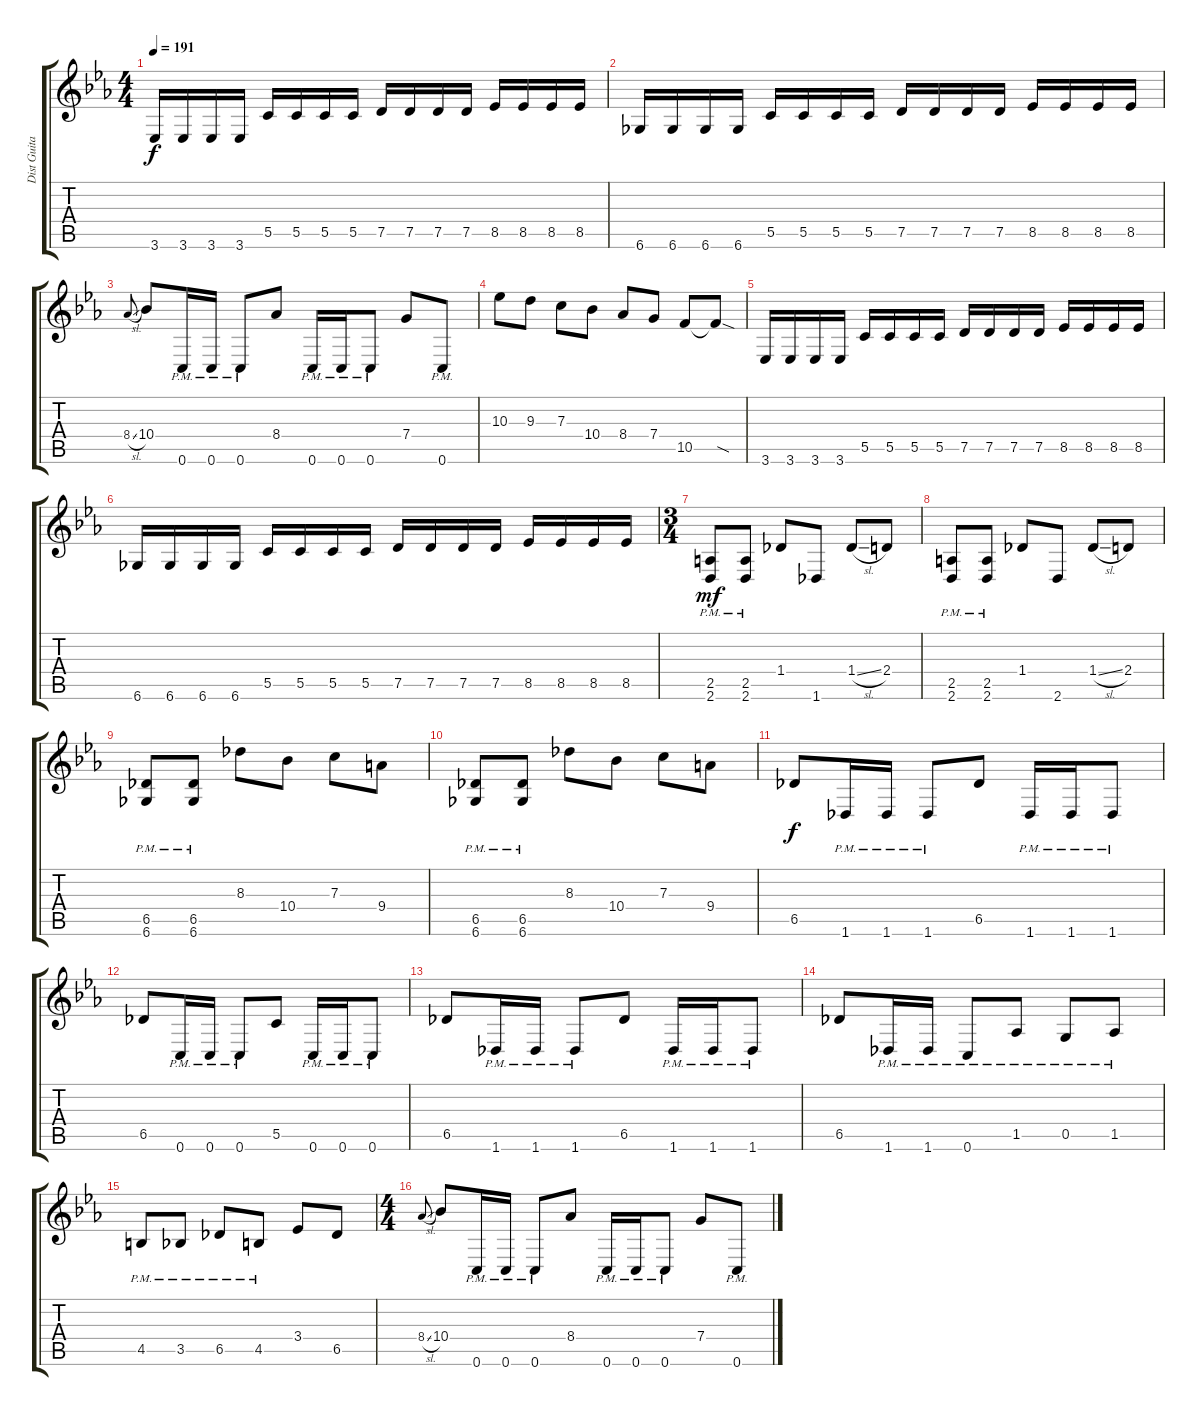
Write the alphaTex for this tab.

\track ("Dist Guitar Right" "Dist Guita") {instrument distortionguitar}
\staff {score tabs}
\tuning (D4 A3 F3 C3 G2 C2) {hide}
\ts (4 4)
\tempo 191
\clef g2
\ks cminor
3.6.16{dy f} 3.6.16 3.6.16 3.6.16 5.5.16 5.5.16 5.5.16 5.5.16 7.5.16 7.5.16 7.5.16 7.5.16 8.5.16 8.5.16 8.5.16 8.5.16 |
6.6.16 6.6.16 6.6.16 6.6.16 5.5.16 5.5.16 5.5.16 5.5.16 7.5.16 7.5.16 7.5.16 7.5.16 8.5.16 8.5.16 8.5.16 8.5.16 |
8.4{sl}.8{gr onbeat} 10.4.8 0.6{pm}.16 0.6{pm}.16 0.6{pm}.8 8.4.8 0.6{pm}.16 0.6{pm}.16 0.6{pm}.8 7.4.8 0.6{pm}.8 |
10.3.8 9.3.8 7.3.8 10.4.8 8.4.8 7.4.8 10.5.8 10.5{sod t}.8 |
3.6.16 3.6.16 3.6.16 3.6.16 5.5.16 5.5.16 5.5.16 5.5.16 7.5.16 7.5.16 7.5.16 7.5.16 8.5.16 8.5.16 8.5.16 8.5.16 |
6.6.16 6.6.16 6.6.16 6.6.16 5.5.16 5.5.16 5.5.16 5.5.16 7.5.16 7.5.16 7.5.16 7.5.16 8.5.16 8.5.16 8.5.16 8.5.16 |
\ts (3 4)
(2.5{pm} 2.6{pm}).8{dy mf} (2.5{pm} 2.6{pm}).8 1.4.8 1.6.8 1.4{sl}.8 2.4.8 |
(2.5{pm} 2.6{pm}).8 (2.5{pm} 2.6{pm}).8 1.4.8 2.6.8 1.4{sl}.8 2.4.8 |
(6.5{pm} 6.6{pm}).8 (6.5{pm} 6.6{pm}).8 8.3.8 10.4.8 7.3.8 9.4.8 |
(6.5{pm} 6.6{pm}).8 (6.5{pm} 6.6{pm}).8 8.3.8 10.4.8 7.3.8 9.4.8 |
6.5.8{dy f} 1.6{pm}.16 1.6{pm}.16 1.6{pm}.8 6.5.8 1.6{pm}.16 1.6{pm}.16 1.6{pm}.8 |
6.5.8 0.6{pm}.16 0.6{pm}.16 0.6{pm}.8 5.5.8 0.6{pm}.16 0.6{pm}.16 0.6{pm}.8 |
6.5.8 1.6{pm}.16 1.6{pm}.16 1.6{pm}.8 6.5.8 1.6{pm}.16 1.6{pm}.16 1.6{pm}.8 |
6.5.8 1.6{pm}.16 1.6{pm}.16 0.6{pm}.8 1.5{pm}.8 0.5{pm}.8 1.5{pm}.8 |
4.5{pm}.8 3.5{pm}.8 6.5{pm}.8 4.5{pm}.8 3.4.8 6.5.8 |
\ts (4 4)
8.4{sl}.8{gr onbeat} 10.4.8 0.6{pm}.16 0.6{pm}.16 0.6{pm}.8 8.4.8 0.6{pm}.16 0.6{pm}.16 0.6{pm}.8 7.4.8 0.6{pm}.8
